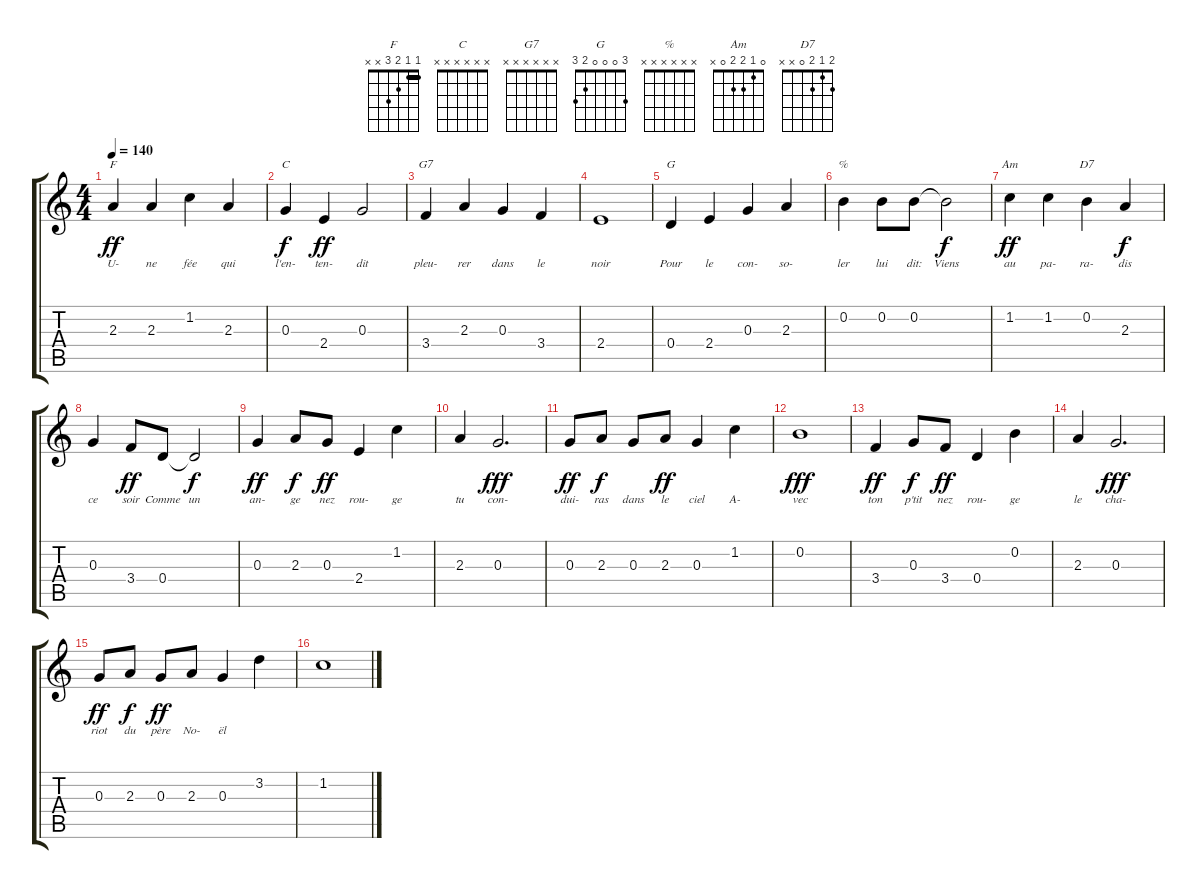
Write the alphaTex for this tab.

\track "" {instrument acousticguitarnylon}
\staff {score tabs}
\tuning (E4 B3 G3 D3 A2 E2) {hide}
\chord ("F" 1 1 2 3 x x) {barre 1}
\chord ("C" x x x x x x)
\chord ("G7" x x x x x x)
\chord ("G" 3 0 0 0 2 3)
\chord ("%" x x x x x x)
\chord ("Am" 0 1 2 2 0 x)
\chord ("D7" 2 1 2 0 x x)
\ts (4 4)
\tempo 140
\clef g2
\ks c
2.3.4{ch "F" lyrics (0 "U-") lyrics (1 "") lyrics (2 "") lyrics (3 "") lyrics (4 "") dy ff} 2.3.4{lyrics (0 "ne") lyrics (1 "") lyrics (2 "") lyrics (3 "") lyrics (4 "")} 1.2.4{lyrics (0 "fée") lyrics (1 "") lyrics (2 "") lyrics (3 "") lyrics (4 "")} 2.3.4{lyrics (0 "qui") lyrics (1 "") lyrics (2 "") lyrics (3 "") lyrics (4 "")} |
0.3.4{ch "C" lyrics (0 "l'en-") lyrics (1 "") lyrics (2 "") lyrics (3 "") lyrics (4 "") dy f} 2.4.4{lyrics (0 "ten-") lyrics (1 "") lyrics (2 "") lyrics (3 "") lyrics (4 "") dy ff} 0.3.2{lyrics (0 "dit") lyrics (1 "") lyrics (2 "") lyrics (3 "") lyrics (4 "")} |
3.4.4{ch "G7" lyrics (0 "pleu-") lyrics (1 "") lyrics (2 "") lyrics (3 "") lyrics (4 "")} 2.3.4{lyrics (0 "rer") lyrics (1 "") lyrics (2 "") lyrics (3 "") lyrics (4 "")} 0.3.4{lyrics (0 "dans") lyrics (1 "") lyrics (2 "") lyrics (3 "") lyrics (4 "")} 3.4.4{lyrics (0 "le") lyrics (1 "") lyrics (2 "") lyrics (3 "") lyrics (4 "")} |
2.4.1{lyrics (0 "noir") lyrics (1 "") lyrics (2 "") lyrics (3 "") lyrics (4 "")} |
0.4.4{ch "G" lyrics (0 "Pour") lyrics (1 "") lyrics (2 "") lyrics (3 "") lyrics (4 "")} 2.4.4{lyrics (0 "le") lyrics (1 "") lyrics (2 "") lyrics (3 "") lyrics (4 "")} 0.3.4{lyrics (0 "con-") lyrics (1 "") lyrics (2 "") lyrics (3 "") lyrics (4 "")} 2.3.4{lyrics (0 "so-") lyrics (1 "") lyrics (2 "") lyrics (3 "") lyrics (4 "")} |
0.2.4{ch "%" lyrics (0 "ler") lyrics (1 "") lyrics (2 "") lyrics (3 "") lyrics (4 "")} 0.2.8{lyrics (0 "lui") lyrics (1 "") lyrics (2 "") lyrics (3 "") lyrics (4 "")} 0.2.8{lyrics (0 "dit:") lyrics (1 "") lyrics (2 "") lyrics (3 "") lyrics (4 "")} 0.2{t}.2{lyrics (0 "Viens") lyrics (1 "") lyrics (2 "") lyrics (3 "") lyrics (4 "") dy f} |
1.2.4{ch "Am" lyrics (0 "au") lyrics (1 "") lyrics (2 "") lyrics (3 "") lyrics (4 "") dy ff} 1.2.4{lyrics (0 "pa-") lyrics (1 "") lyrics (2 "") lyrics (3 "") lyrics (4 "")} 0.2.4{ch "D7" lyrics (0 "ra-") lyrics (1 "") lyrics (2 "") lyrics (3 "") lyrics (4 "")} 2.3.4{lyrics (0 "dis") lyrics (1 "") lyrics (2 "") lyrics (3 "") lyrics (4 "") dy f} |
0.3.4{lyrics (0 "ce") lyrics (1 "") lyrics (2 "") lyrics (3 "") lyrics (4 "")} 3.4.8{lyrics (0 "soir") lyrics (1 "") lyrics (2 "") lyrics (3 "") lyrics (4 "") dy ff} 0.4.8{lyrics (0 "Comme") lyrics (1 "") lyrics (2 "") lyrics (3 "") lyrics (4 "")} 0.4{t}.2{lyrics (0 "un") lyrics (1 "") lyrics (2 "") lyrics (3 "") lyrics (4 "") dy f} |
0.3.4{lyrics (0 "an-") lyrics (1 "") lyrics (2 "") lyrics (3 "") lyrics (4 "") dy ff} 2.3.8{lyrics (0 "ge") lyrics (1 "") lyrics (2 "") lyrics (3 "") lyrics (4 "") dy f} 0.3.8{lyrics (0 "nez") lyrics (1 "") lyrics (2 "") lyrics (3 "") lyrics (4 "") dy ff} 2.4.4{lyrics (0 "rou-") lyrics (1 "") lyrics (2 "") lyrics (3 "") lyrics (4 "")} 1.2.4{lyrics (0 "ge") lyrics (1 "") lyrics (2 "") lyrics (3 "") lyrics (4 "")} |
2.3.4{lyrics (0 "tu") lyrics (1 "") lyrics (2 "") lyrics (3 "") lyrics (4 "")} 0.3.2{d lyrics (0 "con-") lyrics (1 "") lyrics (2 "") lyrics (3 "") lyrics (4 "") dy fff} |
0.3.8{lyrics (0 "dui-") lyrics (1 "") lyrics (2 "") lyrics (3 "") lyrics (4 "") dy ff} 2.3.8{lyrics (0 "ras") lyrics (1 "") lyrics (2 "") lyrics (3 "") lyrics (4 "") dy f} 0.3.8{lyrics (0 "dans") lyrics (1 "") lyrics (2 "") lyrics (3 "") lyrics (4 "")} 2.3.8{lyrics (0 "le") lyrics (1 "") lyrics (2 "") lyrics (3 "") lyrics (4 "") dy ff} 0.3.4{lyrics (0 "ciel") lyrics (1 "") lyrics (2 "") lyrics (3 "") lyrics (4 "")} 1.2.4{lyrics (0 "A-") lyrics (1 "") lyrics (2 "") lyrics (3 "") lyrics (4 "")} |
0.2.1{lyrics (0 "vec") lyrics (1 "") lyrics (2 "") lyrics (3 "") lyrics (4 "") dy fff} |
3.4.4{lyrics (0 "ton") lyrics (1 "") lyrics (2 "") lyrics (3 "") lyrics (4 "") dy ff} 0.3.8{lyrics (0 "p'tit") lyrics (1 "") lyrics (2 "") lyrics (3 "") lyrics (4 "") dy f} 3.4.8{lyrics (0 "nez") lyrics (1 "") lyrics (2 "") lyrics (3 "") lyrics (4 "") dy ff} 0.4.4{lyrics (0 "rou-") lyrics (1 "") lyrics (2 "") lyrics (3 "") lyrics (4 "")} 0.2.4{lyrics (0 "ge") lyrics (1 "") lyrics (2 "") lyrics (3 "") lyrics (4 "")} |
2.3.4{lyrics (0 "le") lyrics (1 "") lyrics (2 "") lyrics (3 "") lyrics (4 "")} 0.3.2{d lyrics (0 "cha-") lyrics (1 "") lyrics (2 "") lyrics (3 "") lyrics (4 "") dy fff} |
0.3.8{lyrics (0 "riot") lyrics (1 "") lyrics (2 "") lyrics (3 "") lyrics (4 "") dy ff} 2.3.8{lyrics (0 "du") lyrics (1 "") lyrics (2 "") lyrics (3 "") lyrics (4 "") dy f} 0.3.8{lyrics (0 "père") lyrics (1 "") lyrics (2 "") lyrics (3 "") lyrics (4 "") dy ff} 2.3.8{lyrics (0 "No-") lyrics (1 "") lyrics (2 "") lyrics (3 "") lyrics (4 "")} 0.3.4{lyrics (0 "ël") lyrics (1 "") lyrics (2 "") lyrics (3 "") lyrics (4 "")} 3.2.4 |
1.2.1
